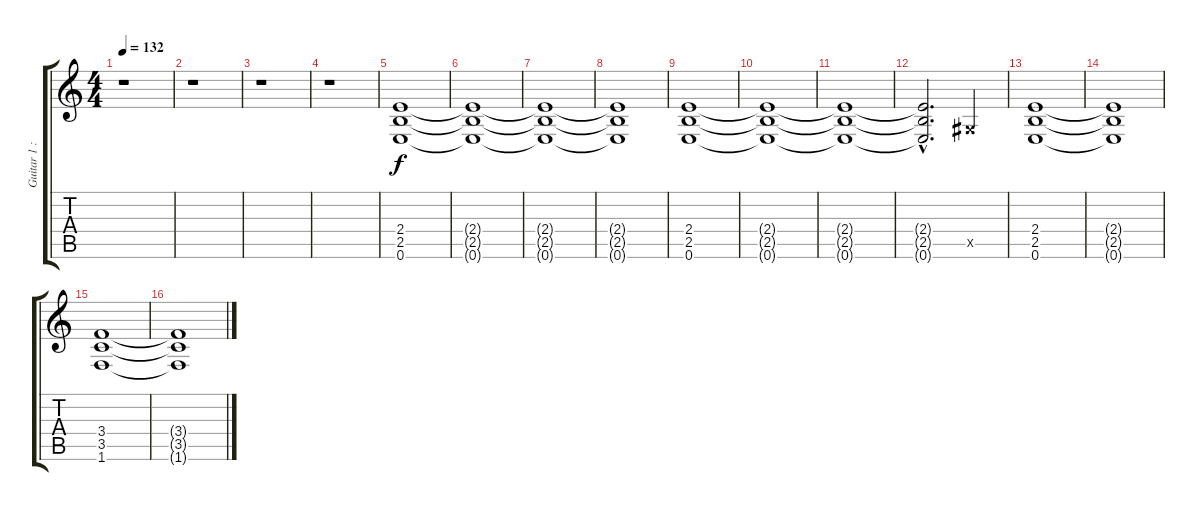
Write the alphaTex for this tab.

\track ("Guitar 1 : Kiko Loureiro" "Guitar 1 :") {instrument overdrivenguitar}
\staff {score tabs}
\tuning (E4 B3 G3 D3 A2 E2) {hide}
\ts (4 4)
\tempo 132
\clef g2
\ks c
r.1{dy f} |
r.1 |
r.1 |
r.1 |
(2.4 2.5 0.6).1 |
(2.4{t} 2.5{t} 0.6{t}).1 |
(2.4{t} 2.5{t} 0.6{t}).1 |
(2.4{t} 2.5{t} 0.6{t}).1 |
(2.4 2.5 0.6).1 |
(2.4{t} 2.5{t} 0.6{t}).1 |
(2.4{t} 2.5{t} 0.6{t}).1 |
(2.4{hac t} 2.5{hac t} 0.6{hac t}).2{d} -1.5{x}.4 |
(2.4 2.5 0.6).1 |
(2.4{t} 2.5{t} 0.6{t}).1 |
(3.4 3.5 1.6).1 |
(3.4{t} 3.5{t} 1.6{t}).1
